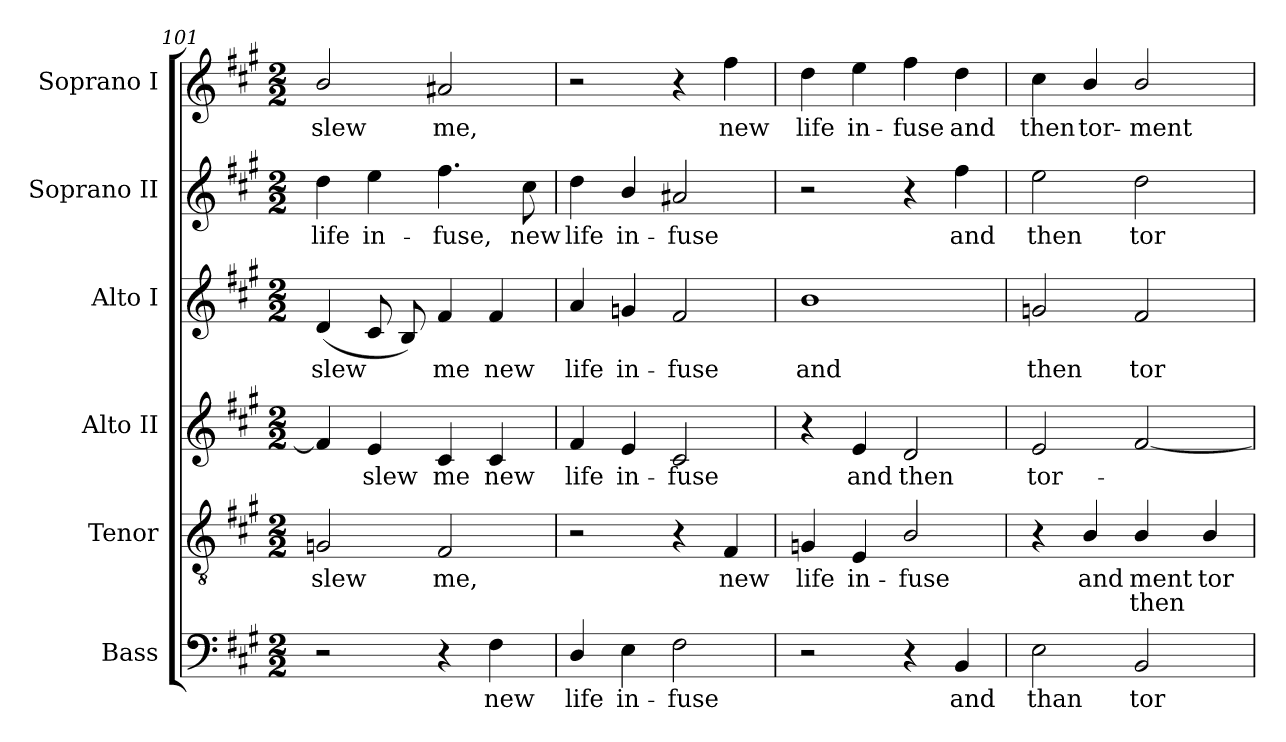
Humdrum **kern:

**kern	**text	**kern	**text	**text	**kern	**text	**kern	**text	**kern	**text	**kern	**text	**text
*part6	*part6	*part5	*part5	*part5	*part4	*part4	*part3	*part3	*part2	*part2	*part1	*part1	*part1
*staff6	*staff6	*staff5	*staff5	*staff5	*staff4	*staff4	*staff3	*staff3	*staff2	*staff2	*staff1	*staff1	*staff1
*I"Bass	*	*I"Tenor	*	*	*I"Alto II	*	*I"Alto I	*	*I"Soprano II	*	*I"Soprano I	*	*
*I'B	*	*I'T.	*	*	*I'A.	*	*I'A I	*	*I'S II	*	*I'S I	*	*
*clefF4	*	*clefGv2	*	*	*clefG2	*	*clefG2	*	*clefG2	*	*clefG2	*	*
*	*	*ITrd7c12	*	*	*	*	*	*	*	*	*	*	*
*k[f#c#g#]	*	*k[f#c#g#]	*	*	*k[f#c#g#]	*	*k[f#c#g#]	*	*k[f#c#g#]	*	*k[f#c#g#]	*	*
*A:	*	*A:	*	*	*A:	*	*A:	*	*A:	*	*A:	*	*
*M2/2	*	*M2/2	*	*	*M2/2	*	*M2/2	*	*M2/2	*	*M2/2	*	*
=101	=101	=101	=101	=101	=101	=101	=101	=101	=101	=101	=101	=101	=101
!	!	!	!LO:LY:b:color=#000000	!	!	!	!	!	!	!	!	!	!
!	!	!	!	!	!	!	!	!LO:LY:b:color=#000000	!	!	!	!	!
!	!	!	!	!	!	!	!	!	!	!LO:LY:b:color=#000000	!	!	!
!	!	!	!	!	!	!	!	!	!	!	!	!LO:LY:b:color=#000000	!
2r	.	2GGni/	slew	.	4f#i/]	.	(4di/	slew	4ddi\	life	2bi/	slew	.
!	!	!	!	!	!	!LO:LY:b:color=#000000	!	!	!	!	!	!	!
!	!	!	!	!	!	!	!	!	!	!LO:LY:b:color=#000000	!	!	!
.	.	.	.	.	4ei/	slew	8c#i/	.	4eei\	in-	.	.	.
.	.	.	.	.	.	.	8Bi/)	.	.	.	.	.	.
!	!	!	!LO:LY:b:color=#000000	!	!	!	!	!	!	!	!	!	!
!	!	!	!	!	!	!LO:LY:b:color=#000000	!	!	!	!	!	!	!
!	!	!	!	!	!	!	!	!LO:LY:b:color=#000000	!	!	!	!	!
!	!	!	!	!	!	!	!	!	!	!LO:LY:b:color=#000000	!	!	!
!	!	!	!	!	!	!	!	!	!	!	!	!LO:LY:b:color=#000000	!
4r	.	2FF#i/	me,	.	4c#i/	me	4f#i/	me	4.ff#i\	-fuse,	2a#Xi/	me,	.
!	!LO:LY:b:color=#000000	!	!	!	!	!	!	!	!	!	!	!	!
!	!	!	!	!	!	!LO:LY:b:color=#000000	!	!	!	!	!	!	!
!	!	!	!	!	!	!	!	!LO:LY:b:color=#000000	!	!	!	!	!
4F#i\	new	.	.	.	4c#i/	new	4f#i/	new	.	.	.	.	.
!	!	!	!	!	!	!	!	!	!	!LO:LY:b:color=#000000	!	!	!
.	.	.	.	.	.	.	.	.	8cc#i\	new	.	.	.
=102	=102	=102	=102	=102	=102	=102	=102	=102	=102	=102	=102	=102	=102
!	!LO:LY:b:color=#000000	!	!	!	!	!	!	!	!	!	!	!	!
!	!	!	!	!	!	!LO:LY:b:color=#000000	!	!	!	!	!	!	!
!	!	!	!	!	!	!	!	!LO:LY:b:color=#000000	!	!	!	!	!
!	!	!	!	!	!	!	!	!	!	!LO:LY:b:color=#000000	!	!	!
4Di/	life	2r	.	.	4f#i/	life	4ai/	life	4ddi\	life	2r	.	.
!	!LO:LY:b:color=#000000	!	!	!	!	!	!	!	!	!	!	!	!
!	!	!	!	!	!	!LO:LY:b:color=#000000	!	!	!	!	!	!	!
!	!	!	!	!	!	!	!	!LO:LY:b:color=#000000	!	!	!	!	!
!	!	!	!	!	!	!	!	!	!	!LO:LY:b:color=#000000	!	!	!
4Ei\	in-	.	.	.	4ei/	in-	4gni/	in-	4bi/	in-	.	.	.
!	!LO:LY:b:color=#000000	!	!	!	!	!	!	!	!	!	!	!	!
!	!	!	!	!	!	!LO:LY:b:color=#000000	!	!	!	!	!	!	!
!	!	!	!	!	!	!	!	!LO:LY:b:color=#000000	!	!	!	!	!
!	!	!	!	!	!	!	!	!	!	!LO:LY:b:color=#000000	!	!	!
!	!	!	!	!	!	!	!	!	!	!	!	!LO:LY:b:color=#000000	!LO:LY:b:color=#000000
2F#i\	-fuse	4r	.	.	2c#i/	-fuse	2f#i/	-fuse	2a#Xi/	-fuse	4r	sure	sure
!	!	!	!LO:LY:b:color=#000000	!	!	!	!	!	!	!	!	!	!
!	!	!	!	!	!	!	!	!	!	!	!	!LO:LY:b:color=#000000	!
.	.	4FF#i/	new	.	.	.	.	.	.	.	4ff#i\	new	.
!!LO:LB:g=z
=103	=103	=103	=103	=103	=103	=103	=103	=103	=103	=103	=103	=103	=103
!	!	!	!LO:LY:b:color=#000000	!	!	!	!	!	!	!	!	!	!
!	!	!	!	!	!	!	!	!LO:LY:b:color=#000000	!	!	!	!	!
!	!	!	!	!	!	!	!	!	!	!	!	!LO:LY:b:color=#000000	!
2r	.	4GGni/	life	.	4r	.	1bi	and	2r	.	4ddi\	life	.
!	!	!	!LO:LY:b:color=#000000	!	!	!	!	!	!	!	!	!	!
!	!	!	!	!	!	!LO:LY:b:color=#000000	!	!	!	!	!	!	!
!	!	!	!	!	!	!	!	!	!	!	!	!LO:LY:b:color=#000000	!
.	.	4EEi/	in-	.	4ei/	and	.	.	.	.	4eei\	in-	.
!	!	!	!LO:LY:b:color=#000000	!	!	!	!	!	!	!	!	!	!
!	!	!	!	!	!	!LO:LY:b:color=#000000	!	!	!	!	!	!	!
!	!	!	!	!	!	!	!	!	!	!	!	!LO:LY:b:color=#000000	!
4r	.	2BBi/	-fuse	.	2di/	then	.	.	4r	.	4ff#i\	-fuse	.
!	!LO:LY:b:color=#000000	!	!	!	!	!	!	!	!	!	!	!	!
!	!	!	!	!	!	!	!	!	!	!LO:LY:b:color=#000000	!	!	!
!	!	!	!	!	!	!	!	!	!	!	!	!LO:LY:b:color=#000000	!
4BBi/	and	.	.	.	.	.	.	.	4ff#i\	and	4ddi\	and	.
=104	=104	=104	=104	=104	=104	=104	=104	=104	=104	=104	=104	=104	=104
!	!LO:LY:b:color=#000000	!	!	!	!	!	!	!	!	!	!	!	!
!	!	!	!	!	!	!LO:LY:b:color=#000000	!	!	!	!	!	!	!
!	!	!	!	!	!	!	!	!LO:LY:b:color=#000000	!	!	!	!	!
!	!	!	!	!	!	!	!	!	!	!LO:LY:b:color=#000000	!	!	!
!	!	!	!	!	!	!	!	!	!	!	!	!LO:LY:b:color=#000000	!
2Ei\	than	4r	.	.	2ei/	tor-	2gni/	then	2eei\	then	4cc#i\	then	.
!	!	!	!LO:LY:b:color=#000000	!	!	!	!	!	!	!	!	!	!
!	!	!	!	!	!	!	!	!	!	!	!	!LO:LY:b:color=#000000	!
.	.	4BBi/	and	.	.	.	.	.	.	.	4bi/	tor-	.
!	!LO:LY:b:color=#000000	!	!	!	!	!	!	!	!	!	!	!	!
!	!	!	!LO:LY:a:color=#000000	!LO:LY:b:color=#000000	!	!	!	!	!	!	!	!	!
!	!	!	!	!	!	!	!	!LO:LY:b:color=#000000	!	!	!	!	!
!	!	!	!	!	!	!	!	!	!	!LO:LY:b:color=#000000	!	!	!
!	!	!	!	!	!	!	!	!	!	!	!	!LO:LY:b:color=#000000	!
2BBi/	tor-	4BBi/	ment	then	[2f#i/	.	2f#i/	tor-	2ddi\	tor-	2bi/	-ment	.
!	!	!	!LO:LY:b:color=#000000	!	!	!	!	!	!	!	!	!	!
.	.	4BBi/	tor-	.	.	.	.	.	.	.	.	.	.
=	=	=	=	=	=	=	=	=	=	=	=	=	=
*-	*-	*-	*-	*-	*-	*-	*-	*-	*-	*-	*-	*-	*-
